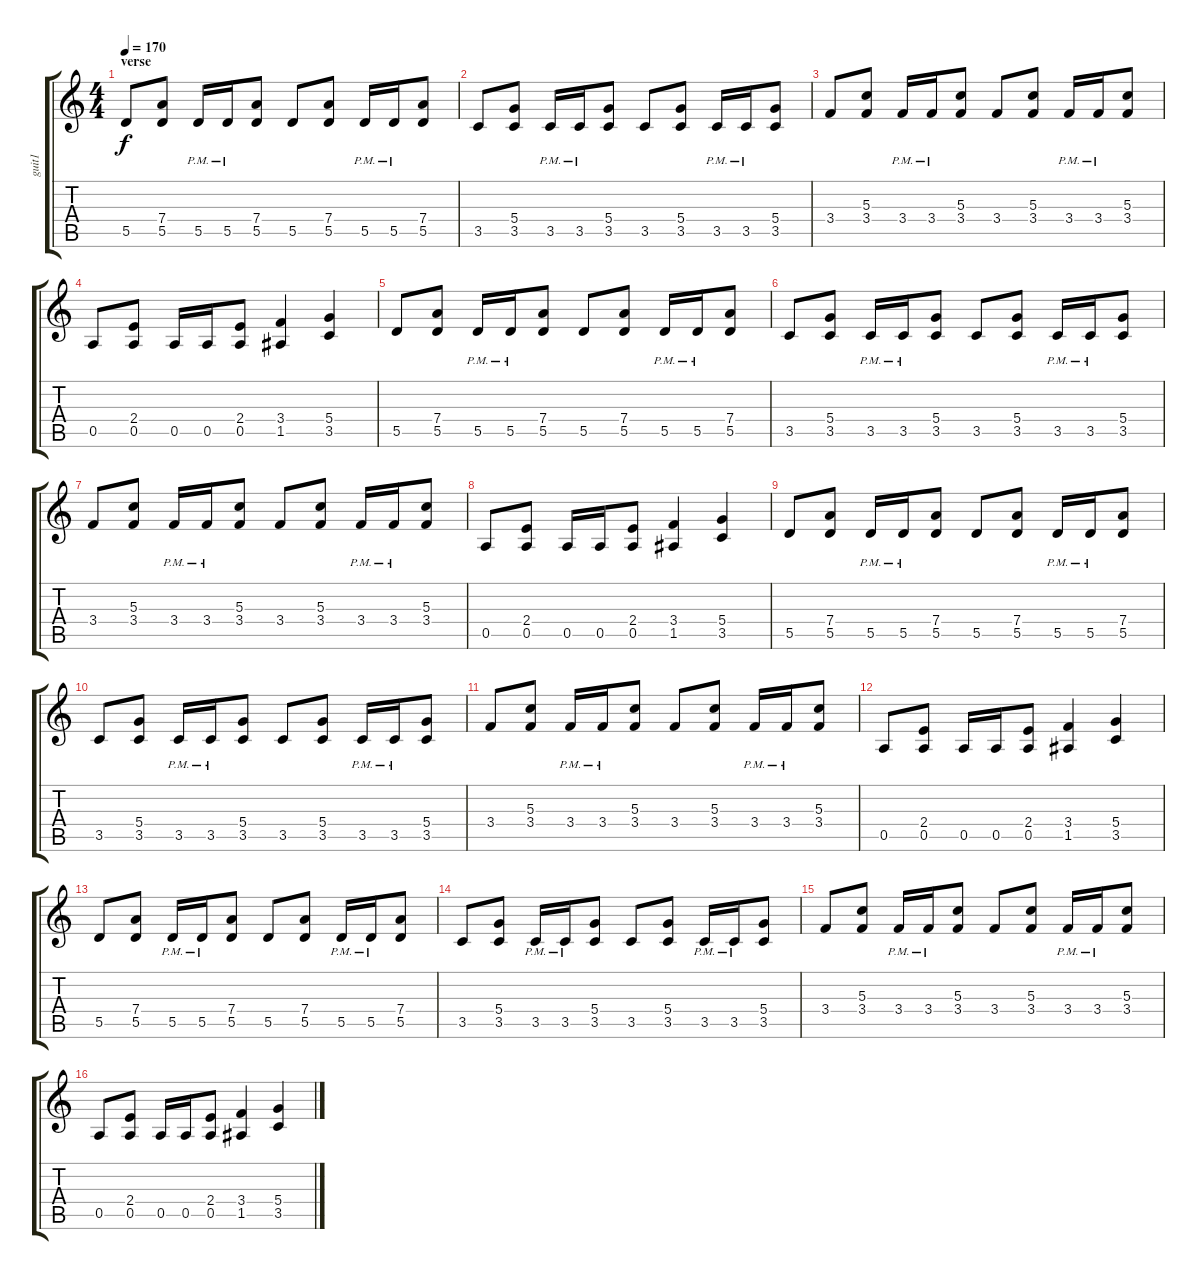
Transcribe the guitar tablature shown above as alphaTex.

\track ("guit1" "guit1") {instrument distortionguitar}
\staff {score tabs}
\tuning (E4 B3 G3 D3 A2 D2) {hide}
\ts (4 4)
\section ("" "verse")
\tempo 170
\clef g2
\ks c
5.5.8{dy f} (7.4 5.5).8 5.5{pm}.16 5.5{pm}.16 (7.4 5.5).8 5.5.8 (7.4 5.5).8 5.5{pm}.16 5.5{pm}.16 (7.4 5.5).8 |
3.5.8 (5.4 3.5).8 3.5{pm}.16 3.5{pm}.16 (5.4 3.5).8 3.5.8 (5.4 3.5).8 3.5{pm}.16 3.5{pm}.16 (5.4 3.5).8 |
3.4.8 (5.3 3.4).8 3.4{pm}.16 3.4{pm}.16 (5.3 3.4).8 3.4.8 (5.3 3.4).8 3.4{pm}.16 3.4{pm}.16 (5.3 3.4).8 |
0.5.8 (2.4 0.5).8 0.5.16 0.5.16 (2.4 0.5).8 (3.4 1.5).4 (5.4 3.5).4 |
5.5.8 (7.4 5.5).8 5.5{pm}.16 5.5{pm}.16 (7.4 5.5).8 5.5.8 (7.4 5.5).8 5.5{pm}.16 5.5{pm}.16 (7.4 5.5).8 |
3.5.8 (5.4 3.5).8 3.5{pm}.16 3.5{pm}.16 (5.4 3.5).8 3.5.8 (5.4 3.5).8 3.5{pm}.16 3.5{pm}.16 (5.4 3.5).8 |
3.4.8 (5.3 3.4).8 3.4{pm}.16 3.4{pm}.16 (5.3 3.4).8 3.4.8 (5.3 3.4).8 3.4{pm}.16 3.4{pm}.16 (5.3 3.4).8 |
0.5.8 (2.4 0.5).8 0.5.16 0.5.16 (2.4 0.5).8 (3.4 1.5).4 (5.4 3.5).4 |
5.5.8 (7.4 5.5).8 5.5{pm}.16 5.5{pm}.16 (7.4 5.5).8 5.5.8 (7.4 5.5).8 5.5{pm}.16 5.5{pm}.16 (7.4 5.5).8 |
3.5.8 (5.4 3.5).8 3.5{pm}.16 3.5{pm}.16 (5.4 3.5).8 3.5.8 (5.4 3.5).8 3.5{pm}.16 3.5{pm}.16 (5.4 3.5).8 |
3.4.8 (5.3 3.4).8 3.4{pm}.16 3.4{pm}.16 (5.3 3.4).8 3.4.8 (5.3 3.4).8 3.4{pm}.16 3.4{pm}.16 (5.3 3.4).8 |
0.5.8 (2.4 0.5).8 0.5.16 0.5.16 (2.4 0.5).8 (3.4 1.5).4 (5.4 3.5).4 |
5.5.8 (7.4 5.5).8 5.5{pm}.16 5.5{pm}.16 (7.4 5.5).8 5.5.8 (7.4 5.5).8 5.5{pm}.16 5.5{pm}.16 (7.4 5.5).8 |
3.5.8 (5.4 3.5).8 3.5{pm}.16 3.5{pm}.16 (5.4 3.5).8 3.5.8 (5.4 3.5).8 3.5{pm}.16 3.5{pm}.16 (5.4 3.5).8 |
3.4.8 (5.3 3.4).8 3.4{pm}.16 3.4{pm}.16 (5.3 3.4).8 3.4.8 (5.3 3.4).8 3.4{pm}.16 3.4{pm}.16 (5.3 3.4).8 |
0.5.8 (2.4 0.5).8 0.5.16 0.5.16 (2.4 0.5).8 (3.4 1.5).4 (5.4 3.5).4
